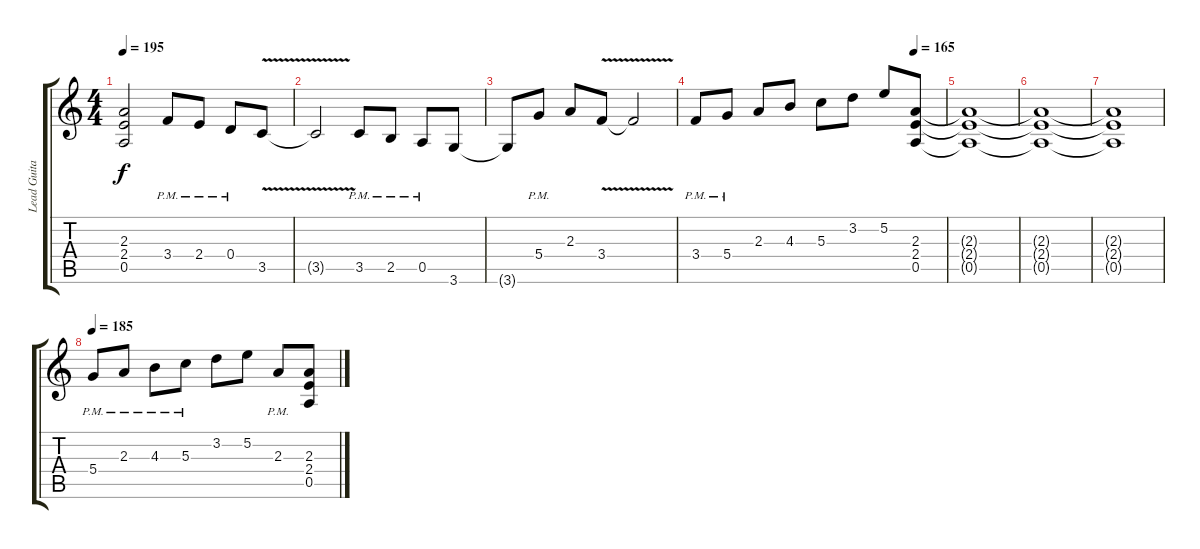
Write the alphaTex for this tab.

\track ("Lead Guitar" "Lead Guita") {instrument distortionguitar}
\staff {score tabs}
\tuning (E4 B3 G3 D3 A2 E2) {hide}
\ts (4 4)
\tempo 195
\clef g2
\ks c
(2.3{t} 2.4{t} 0.5{t}).2{dy f} 3.4{pm}.8 2.4{pm}.8 0.4{pm}.8 3.5{v}.8 |
3.5{t}.2 3.5{pm}.8 2.5{pm}.8 0.5{pm}.8 3.6.8 |
3.6{t}.8 5.4{pm}.8 2.3.8 3.4{v}.8 3.4{t}.2 |
\tempo (165 0.875)
3.4{pm}.8 5.4{pm}.8 2.3.8 4.3.8 5.3.8 3.2.8 5.2.8 (2.3 2.4 0.5).8 |
(2.3{t} 2.4{t} 0.5{t}).1 |
(2.3{t} 2.4{t} 0.5{t}).1 |
(2.3{t} 2.4{t} 0.5{t}).1 |
\tempo 185
5.4{pm}.8 2.3{pm}.8 4.3{pm}.8 5.3{pm}.8 3.2.8 5.2.8 2.3{pm}.8 (2.3 2.4 0.5).8
